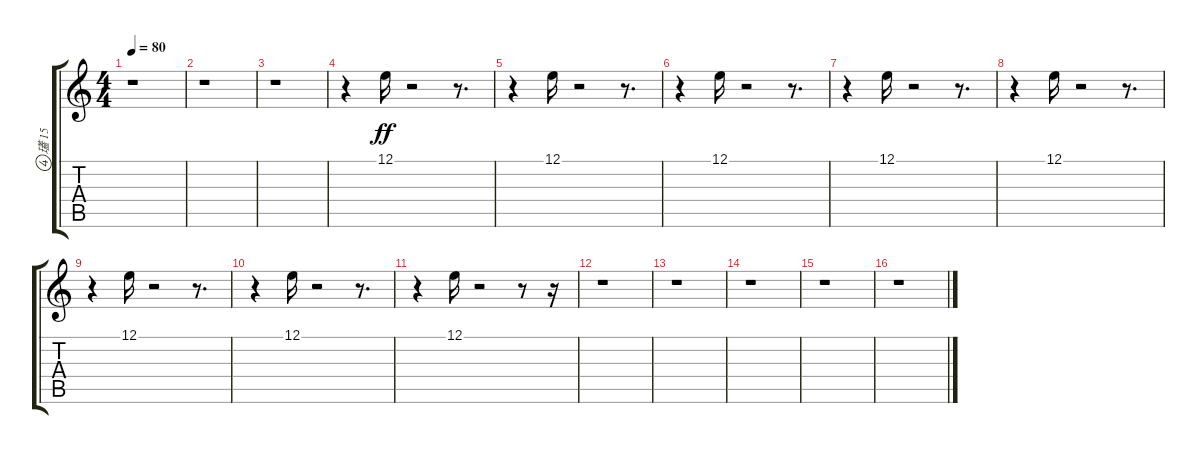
\track ("瓂 15" "瓂 15") {instrument orchestralharp}
\staff {score tabs}
\tuning (E4 B3 G3 D3 A2 E2) {hide}
\ts (4 4)
\tempo 80
\clef g2
\ks c
r.1{dy ff} |
r.1 |
r.1 |
r.4 12.1.16 r.2 r.8{d} |
r.4 12.1.16 r.2 r.8{d} |
r.4 12.1.16 r.2 r.8{d} |
r.4 12.1.16 r.2 r.8{d} |
r.4 12.1.16 r.2 r.8{d} |
r.4 12.1.16 r.2 r.8{d} |
r.4 12.1.16 r.2 r.8{d} |
r.4 12.1.16 r.2 r.8 r.16 |
r.1 |
r.1 |
r.1 |
r.1 |
r.1
